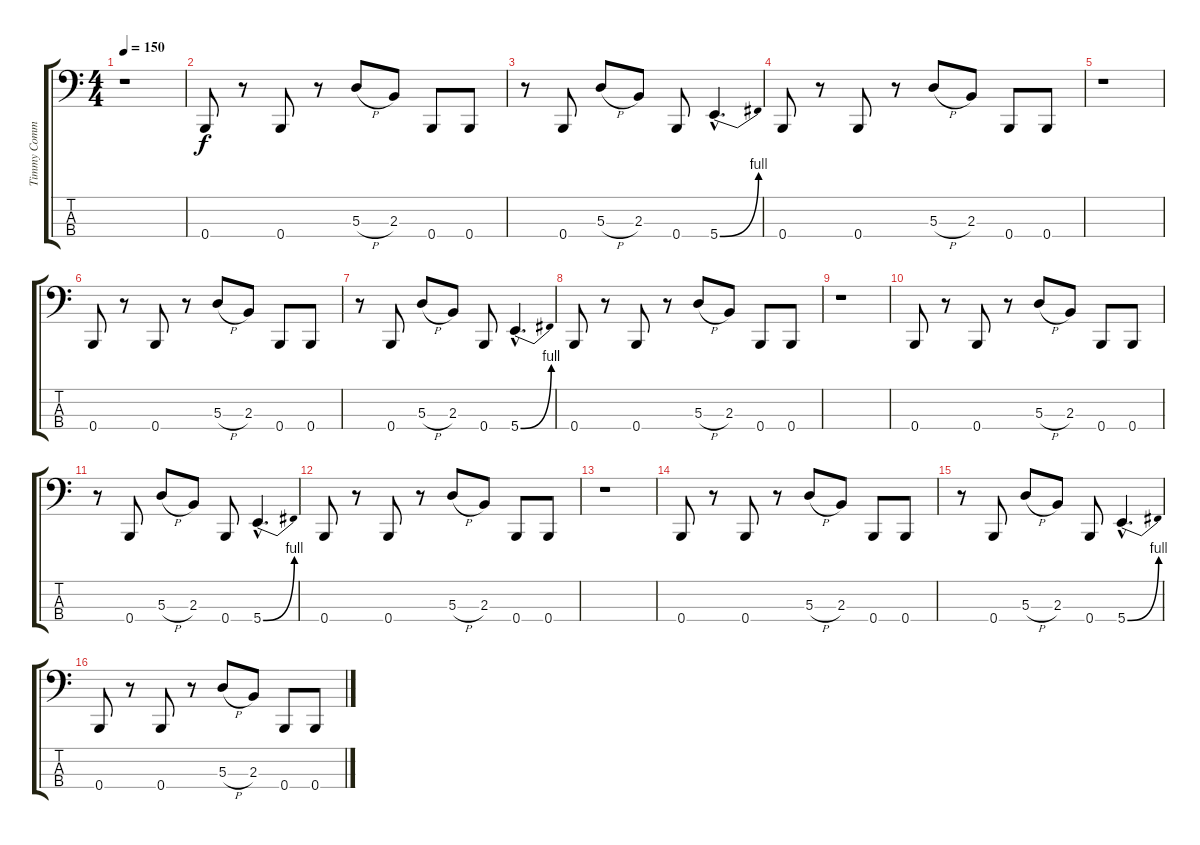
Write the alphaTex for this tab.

\track ("Timmy Commerford" "Timmy Comm") {instrument electricbassfinger}
\staff {score tabs}
\tuning (G2 D2 A1 B0) {hide}
\ts (4 4)
\tempo 150
\clef f4
\ks c
r.1{dy f} |
0.4.8 r.8 0.4.8 r.8 5.3{h}.8 2.3.8 0.4.8 0.4.8 |
r.8 0.4.8 5.3{h}.8 2.3.8 0.4.8 5.4{be (bend 0 0 60 4) hac}.4{d} |
0.4.8 r.8 0.4.8 r.8 5.3{h}.8 2.3.8 0.4.8 0.4.8 |
r.1 |
0.4.8 r.8 0.4.8 r.8 5.3{h}.8 2.3.8 0.4.8 0.4.8 |
r.8 0.4.8 5.3{h}.8 2.3.8 0.4.8 5.4{be (bend 0 0 60 4) hac}.4{d} |
0.4.8 r.8 0.4.8 r.8 5.3{h}.8 2.3.8 0.4.8 0.4.8 |
r.1 |
0.4.8 r.8 0.4.8 r.8 5.3{h}.8 2.3.8 0.4.8 0.4.8 |
r.8 0.4.8 5.3{h}.8 2.3.8 0.4.8 5.4{be (bend 0 0 60 4) hac}.4{d} |
0.4.8 r.8 0.4.8 r.8 5.3{h}.8 2.3.8 0.4.8 0.4.8 |
r.1 |
0.4.8 r.8 0.4.8 r.8 5.3{h}.8 2.3.8 0.4.8 0.4.8 |
r.8 0.4.8 5.3{h}.8 2.3.8 0.4.8 5.4{be (bend 0 0 60 4) hac}.4{d} |
0.4.8 r.8 0.4.8 r.8 5.3{h}.8 2.3.8 0.4.8 0.4.8
